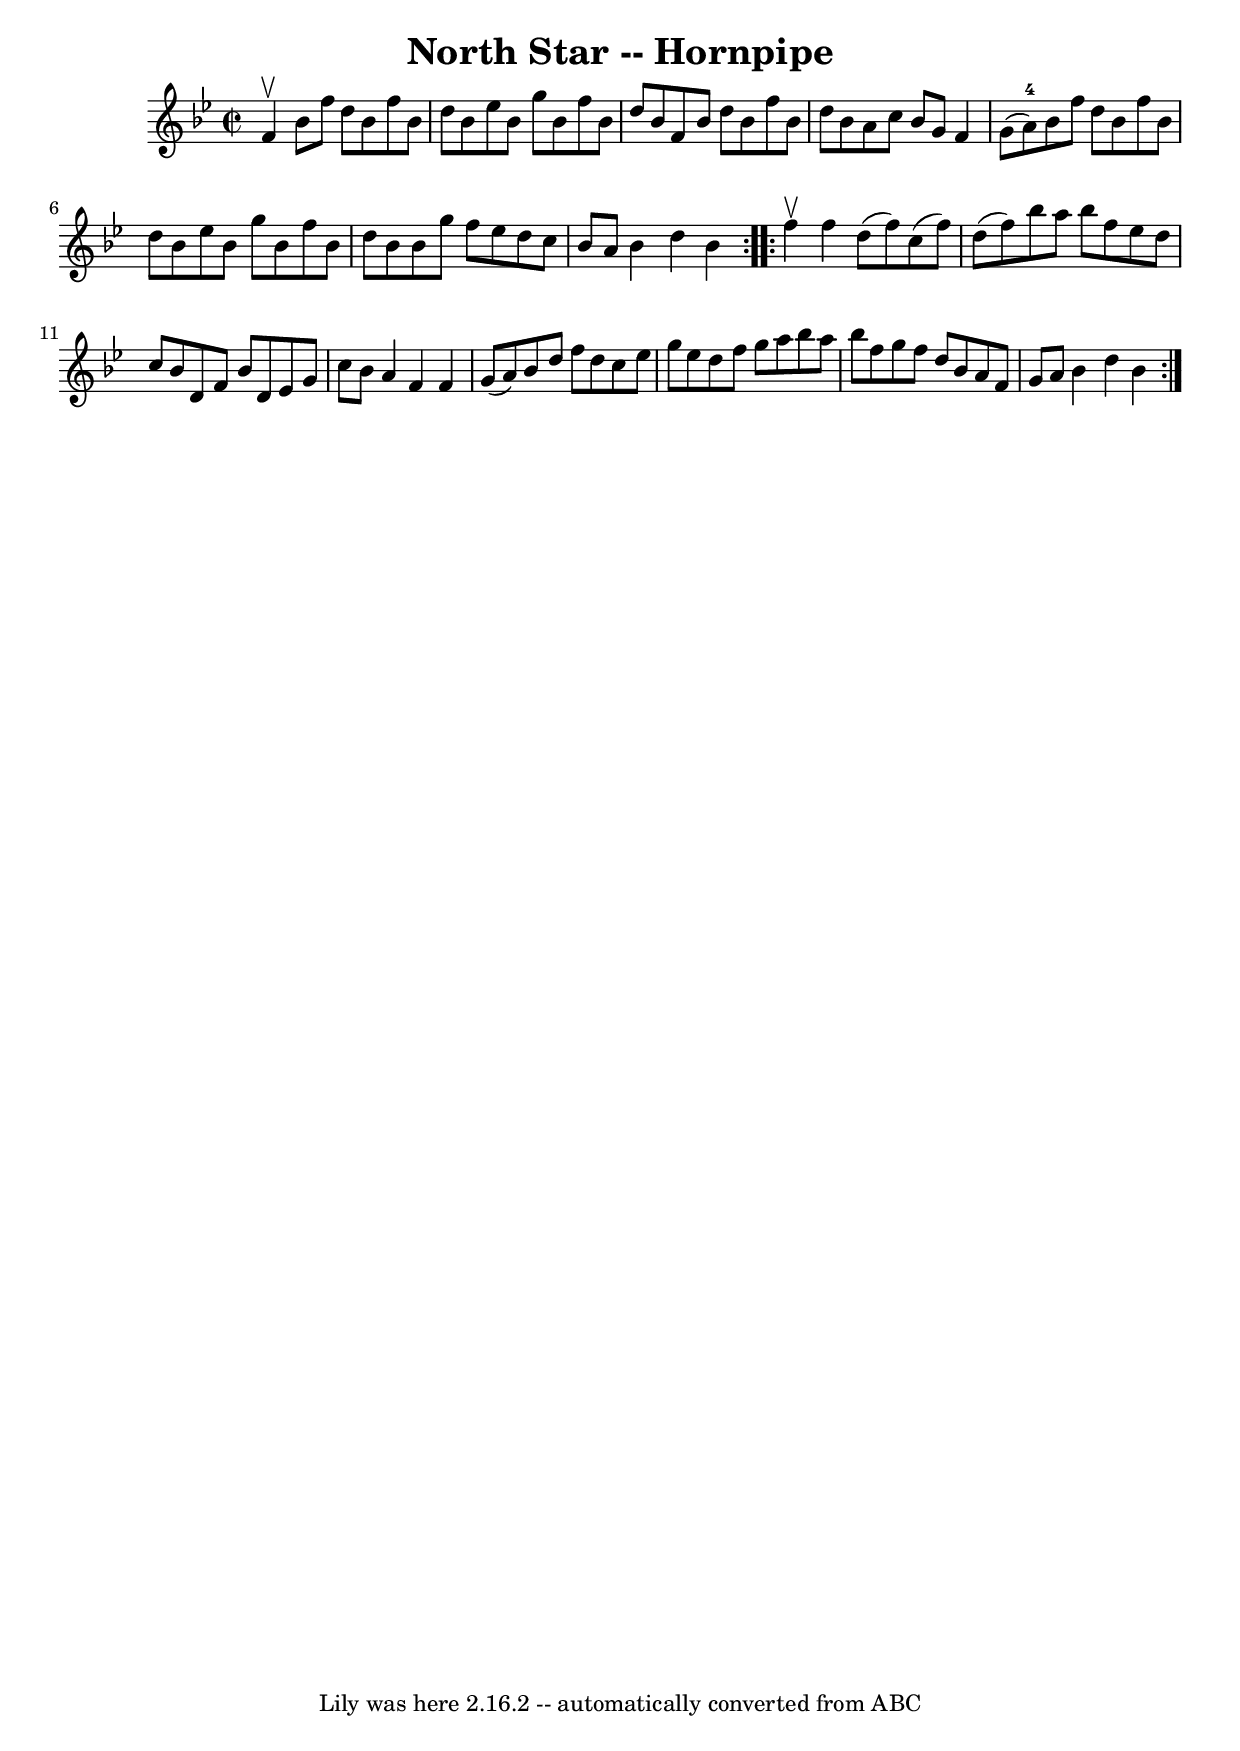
\version "2.16.2"
\include "Mammoth.ily"
\header {
  %% book = "Cole's 1000 Fiddle Tunes"
  crossRefNumber = "1"
  footnotes = ""
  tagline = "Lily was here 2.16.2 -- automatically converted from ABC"
  title = "North Star -- Hornpipe"

}
voicedefault =  {



  \repeat volta 2 {

    \override Staff.TimeSignature #'style = #'C
    \time 2/2 
    \key bes \major f'4^\upbow |
    bes'8 f''8 d''8    
    bes'8 f''8 bes'8 d''8 bes'8  |
    ees''8 bes'8 g''8    
    bes'8 f''8 bes'8 d''8 bes'8  |
    f'8 bes'8 d''8    
    bes'8 f''8 bes'8 d''8 bes'8  |
    a'8 c''8 bes'8 g'8 
    f'4 g'8 (a'8-4) |
    bes'8 f''8 d''8 bes'8    
    f''8 bes'8 d''8 bes'8  |
    ees''8 bes'8 g''8 bes'8    
    f''8 bes'8 d''8 bes'8  |
    bes'8 g''8 f''8 ees''8    
    d''8 c''8 bes'8 a'8  |
    bes'4 d''4 bes'4  
  }     

  \repeat volta 2 {
    f''4^\upbow |
    f''4 d''8 (f''8) c''8 (
    f''8) d''8 (f''8) |
    bes''8 a''8 bes''8 f''8    
    ees''8 d''8 c''8 bes'8  |
    d'8 f'8 bes'8 d'8 ees'8 
    g'8 c''8 bes'8  |
    a'4 f'4 f'4 g'8 (a'8) 
    |
    bes'8 d''8 f''8 d''8 c''8 ees''8 g''8 ees''8  
    |
    d''8 f''8 g''8 a''8 bes''8 a''8 bes''8 f''8  
    |
    g''8 f''8 d''8 bes'8 a'8 f'8 g'8 a'8  |
    
    bes'4 d''4 bes'4  
  }   

}

\score{
  <<

    \context Staff="default"
    {
      \voicedefault 
      
    }

  >>
  \layout {
    
  }
  \midi {
  }

}
